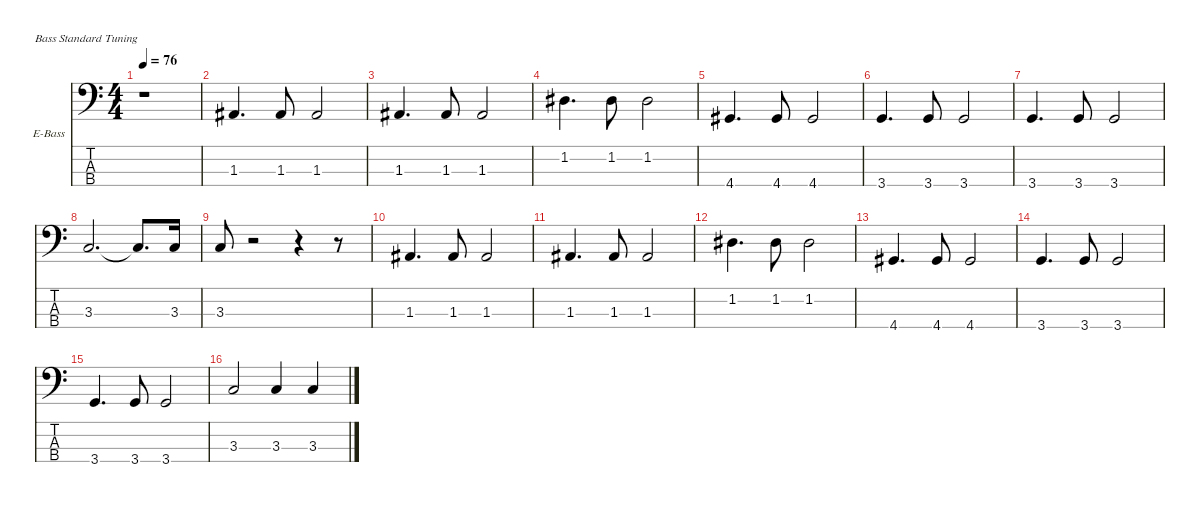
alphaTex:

\hideDynamics
\bracketExtendMode nobrackets
\firstSystemTrackNameOrientation horizontal
\otherSystemsTrackNameOrientation horizontal
\track ("Bass" "E-Bass") {instrument electricbassfinger}
\staff {score tabs}
\tuning (G2 D2 A1 E1)
\ts (4 4)
\beaming (8 2 2 2 2)
\tempo 76
\clef f4
\ks c
r.1{dy f instrument electricbassfinger beam Down} |
1.3{acc #}.4{d beam Up} 1.3{acc #}.8{beam Up} 1.3{acc #}.2{beam Up} |
1.3{acc #}.4{d beam Up} 1.3{acc #}.8{beam Up} 1.3{acc #}.2{beam Up} |
1.2{acc #}.4{d beam Down} 1.2{acc #}.8{beam Down} 1.2{acc #}.2{beam Down} |
4.4{acc #}.4{d beam Up} 4.4{acc #}.8{beam Up} 4.4{acc #}.2{beam Up} |
3.4.4{d beam Up} 3.4.8{beam Up} 3.4.2{beam Up} |
3.4.4{d beam Up} 3.4.8{beam Up} 3.4.2{beam Up} |
3.3.2{d beam Up} 3.3{t}.8{d beam Up} 3.3.16{beam Up} |
3.3.8{beam Up} r.2{beam Up} r.4{beam Up} r.8{beam Up} |
1.3{acc #}.4{d beam Up} 1.3{acc #}.8{beam Up} 1.3{acc #}.2{beam Up} |
1.3{acc #}.4{d beam Up} 1.3{acc #}.8{beam Up} 1.3{acc #}.2{beam Up} |
1.2{acc #}.4{d beam Down} 1.2{acc #}.8{beam Down} 1.2{acc #}.2{beam Down} |
4.4{acc #}.4{d beam Up} 4.4{acc #}.8{beam Up} 4.4{acc #}.2{beam Up} |
3.4.4{d beam Up} 3.4.8{beam Up} 3.4.2{beam Up} |
3.4.4{d beam Up} 3.4.8{beam Up} 3.4.2{beam Up} |
3.3.2{beam Up} 3.3.4{beam Up} 3.3.4{beam Up}
